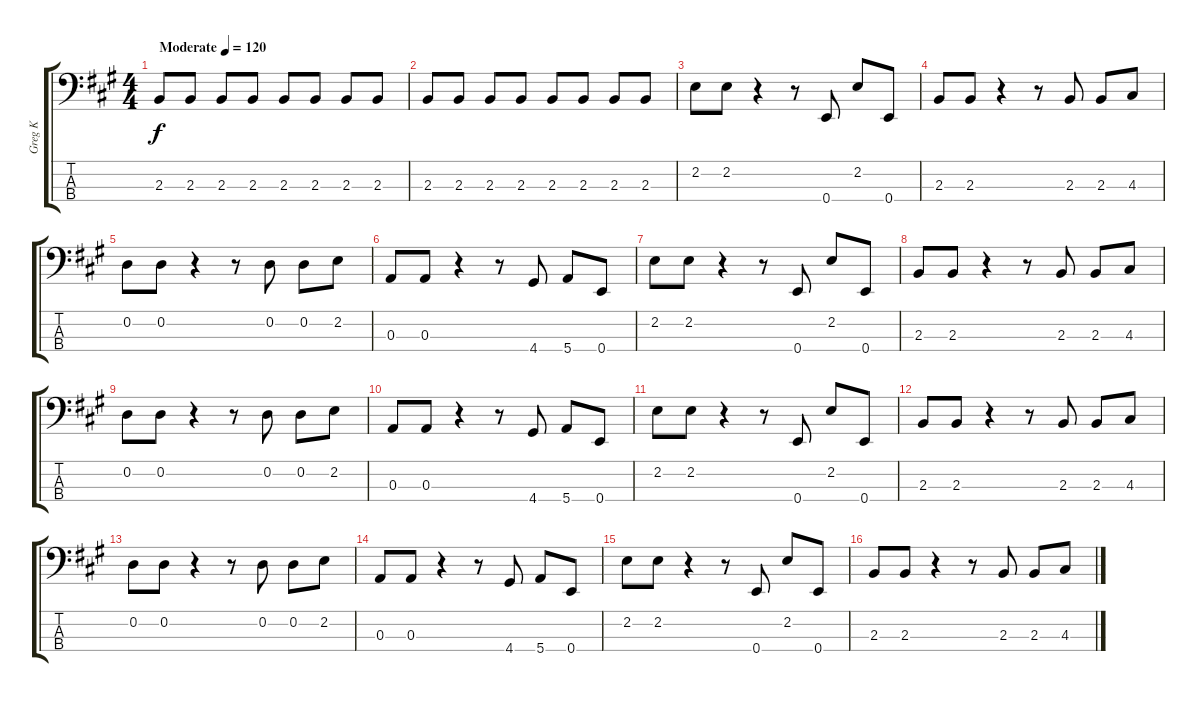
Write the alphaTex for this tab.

\track ("Greg K" "Greg K") {instrument electricbasspick}
\staff {score tabs}
\tuning (G2 D2 A1 E1) {hide}
\ts (4 4)
\tempo (120 "Moderate")
\clef f4
\ks a
2.3.8{dy f instrument electricbasspick} 2.3.8 2.3.8 2.3.8 2.3.8 2.3.8 2.3.8 2.3.8 |
2.3.8 2.3.8 2.3.8 2.3.8 2.3.8 2.3.8 2.3.8 2.3.8 |
2.2.8 2.2.8 r.4 r.8 0.4.8 2.2.8 0.4.8 |
2.3.8 2.3.8 r.4 r.8 2.3.8 2.3.8 4.3.8 |
0.2.8 0.2.8 r.4 r.8 0.2.8 0.2.8 2.2.8 |
0.3.8 0.3.8 r.4 r.8 4.4.8 5.4.8 0.4.8 |
2.2.8 2.2.8 r.4 r.8 0.4.8 2.2.8 0.4.8 |
2.3.8 2.3.8 r.4 r.8 2.3.8 2.3.8 4.3.8 |
0.2.8 0.2.8 r.4 r.8 0.2.8 0.2.8 2.2.8 |
0.3.8 0.3.8 r.4 r.8 4.4.8 5.4.8 0.4.8 |
2.2.8 2.2.8 r.4 r.8 0.4.8 2.2.8 0.4.8 |
2.3.8 2.3.8 r.4 r.8 2.3.8 2.3.8 4.3.8 |
0.2.8 0.2.8 r.4 r.8 0.2.8 0.2.8 2.2.8 |
0.3.8 0.3.8 r.4 r.8 4.4.8 5.4.8 0.4.8 |
2.2.8 2.2.8 r.4 r.8 0.4.8 2.2.8 0.4.8 |
2.3.8 2.3.8 r.4 r.8 2.3.8 2.3.8 4.3.8
